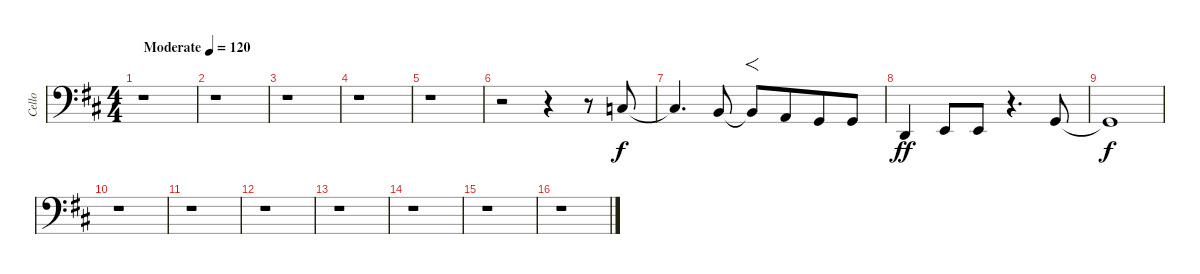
\track ("Cello" "Cello") {instrument cello}
\staff {score}
\tuning (G2 D2 A1 E1) {hide}
\ts (4 4)
\tempo (120 "Moderate")
\clef f4
\ks d
r.1{dy f instrument cello} |
r.1 |
r.1 |
r.1 |
r.1 |
r.2 r.4 r.8 5.1.8 |
5.1{t}.4{d} 4.1.8 4.1{t}.8{f} 2.1.8{beam merge} 0.1.8 0.1.8 |
0.2.4{dy ff} 2.2.8 2.2.8 r.4{d} 0.1.8 |
0.1{t}.1{dy f} |
r.1 |
r.1 |
r.1 |
r.1 |
r.1 |
r.1 |
r.1
